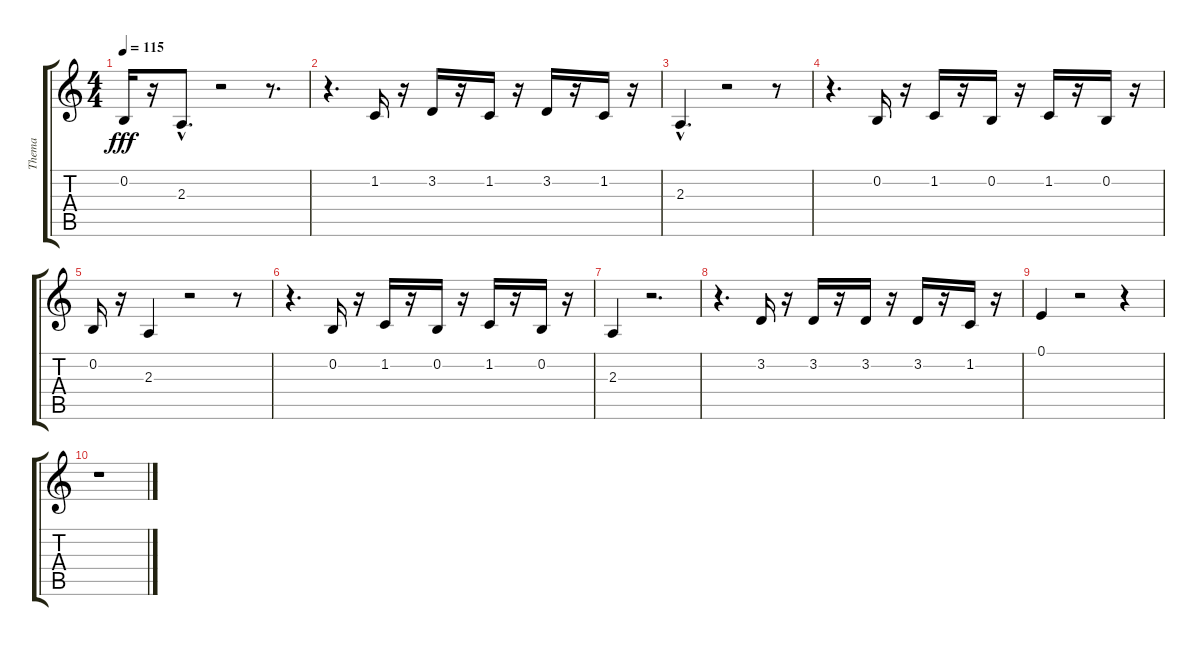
\track ("Thema" "Thema") {instrument lead8bassandlead}
\staff {score tabs}
\tuning (E4 B3 G3 D3 A2 E2) {hide}
\ts (4 4)
\tempo 115
\clef g2
\ks c
0.2.16{dy fff} r.16 2.3{hac}.8{d} r.2 r.8{d} |
r.4{d} 1.2.16 r.16 3.2.16 r.16 1.2.16 r.16 3.2.16 r.16 1.2.16 r.16 |
2.3{hac}.4{d} r.2 r.8 |
r.4{d} 0.2.16 r.16 1.2.16 r.16 0.2.16 r.16 1.2.16 r.16 0.2.16 r.16 |
0.2.16 r.16 2.3.4 r.2 r.8 |
r.4{d} 0.2.16 r.16 1.2.16 r.16 0.2.16 r.16 1.2.16 r.16 0.2.16 r.16 |
2.3.4 r.2{d} |
r.4{d} 3.2.16 r.16 3.2.16 r.16 3.2.16 r.16 3.2.16 r.16 1.2.16 r.16 |
0.1.4 r.2 r.4 |
r.1
